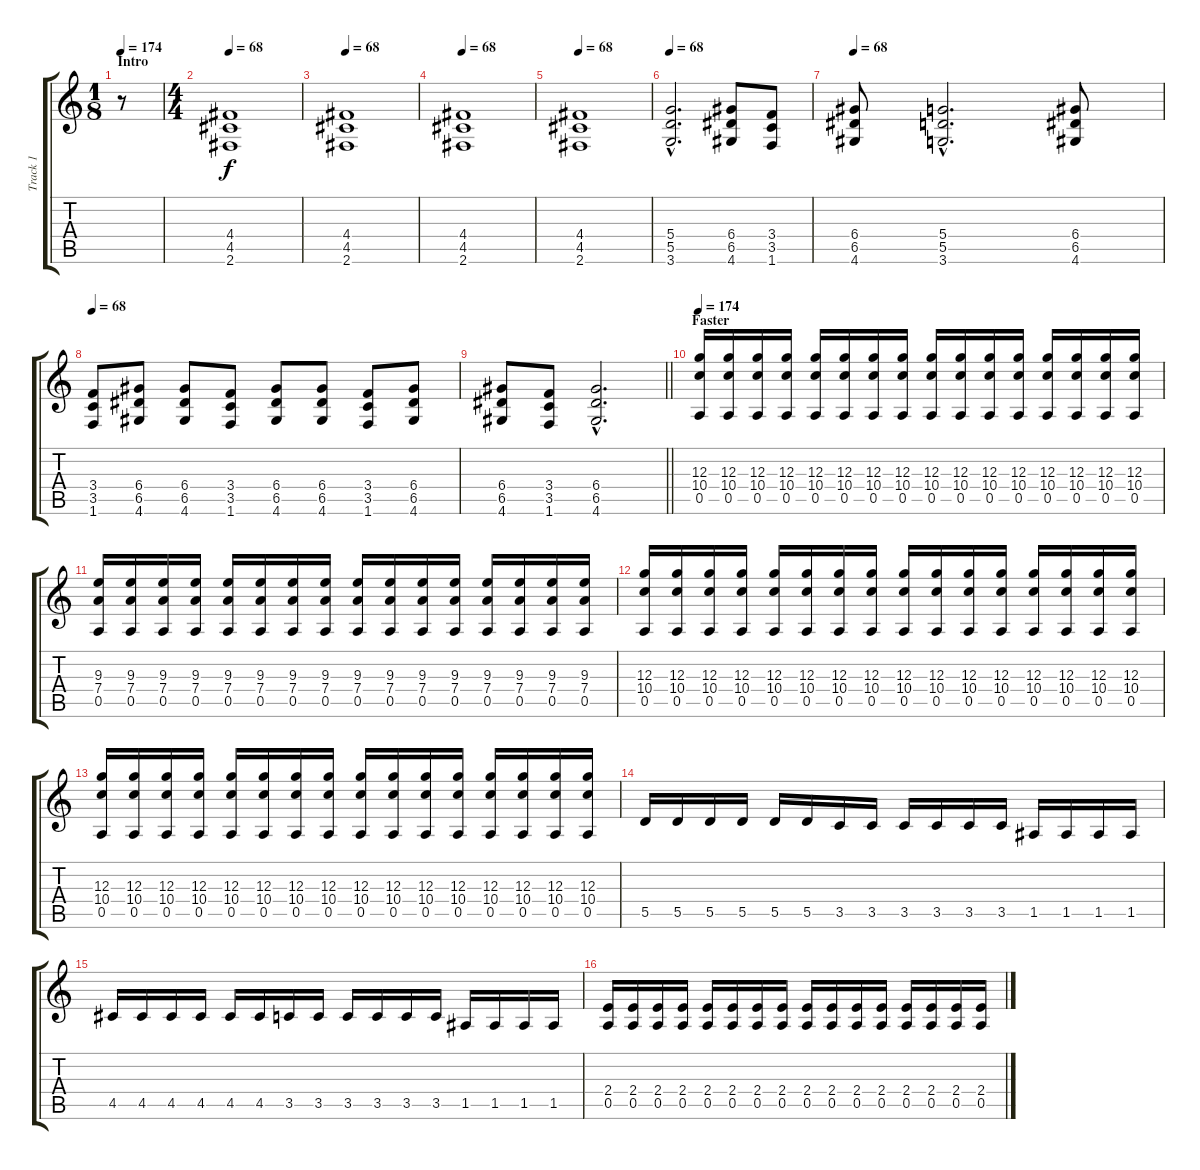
\track ("Track 1" "Track 1") {instrument distortionguitar}
\staff {score tabs}
\tuning (E4 B3 G3 D3 A2 E2) {hide}
\ts (1 8)
\section ("" "Intro")
\tempo 174
\tempo 68
\tempo 174
\clef g2
\ks c
r.8{dy f instrument distortionguitar} |
\ts (4 4)
\tempo 68
(4.4 4.5 2.6).1 |
\tempo 68
(4.4 4.5 2.6).1 |
\tempo 68
(4.4 4.5 2.6).1 |
\tempo 68
(4.4 4.5 2.6).1 |
\tempo 68
(5.4{hac} 5.5{hac} 3.6{hac}).2{d} (6.4 6.5 4.6).8 (3.4 3.5 1.6).8 |
\tempo 68
(6.4 6.5 4.6).8 (5.4{hac} 5.5{hac} 3.6{hac}).2{d} (6.4 6.5 4.6).8 |
\tempo 68
(3.4 3.5 1.6).8 (6.4 6.5 4.6).8 (6.4 6.5 4.6).8 (3.4 3.5 1.6).8 (6.4 6.5 4.6).8 (6.4 6.5 4.6).8 (3.4 3.5 1.6).8 (6.4 6.5 4.6).8 |
\barLineRight lightlight
(6.4 6.5 4.6).8 (3.4 3.5 1.6).8 (6.4{hac} 6.5{hac} 4.6{hac}).2{d} |
\section ("" "Faster")
\tempo 174
(12.3 10.4 0.5).16 (12.3 10.4 0.5).16 (12.3 10.4 0.5).16 (12.3 10.4 0.5).16 (12.3 10.4 0.5).16 (12.3 10.4 0.5).16 (12.3 10.4 0.5).16 (12.3 10.4 0.5).16 (12.3 10.4 0.5).16 (12.3 10.4 0.5).16 (12.3 10.4 0.5).16 (12.3 10.4 0.5).16 (12.3 10.4 0.5).16 (12.3 10.4 0.5).16 (12.3 10.4 0.5).16 (12.3 10.4 0.5).16 |
(9.3 7.4 0.5).16 (9.3 7.4 0.5).16 (9.3 7.4 0.5).16 (9.3 7.4 0.5).16 (9.3 7.4 0.5).16 (9.3 7.4 0.5).16 (9.3 7.4 0.5).16 (9.3 7.4 0.5).16 (9.3 7.4 0.5).16 (9.3 7.4 0.5).16 (9.3 7.4 0.5).16 (9.3 7.4 0.5).16 (9.3 7.4 0.5).16 (9.3 7.4 0.5).16 (9.3 7.4 0.5).16 (9.3 7.4 0.5).16 |
(12.3 10.4 0.5).16 (12.3 10.4 0.5).16 (12.3 10.4 0.5).16 (12.3 10.4 0.5).16 (12.3 10.4 0.5).16 (12.3 10.4 0.5).16 (12.3 10.4 0.5).16 (12.3 10.4 0.5).16 (12.3 10.4 0.5).16 (12.3 10.4 0.5).16 (12.3 10.4 0.5).16 (12.3 10.4 0.5).16 (12.3 10.4 0.5).16 (12.3 10.4 0.5).16 (12.3 10.4 0.5).16 (12.3 10.4 0.5).16 |
(12.3 10.4 0.5).16 (12.3 10.4 0.5).16 (12.3 10.4 0.5).16 (12.3 10.4 0.5).16 (12.3 10.4 0.5).16 (12.3 10.4 0.5).16 (12.3 10.4 0.5).16 (12.3 10.4 0.5).16 (12.3 10.4 0.5).16 (12.3 10.4 0.5).16 (12.3 10.4 0.5).16 (12.3 10.4 0.5).16 (12.3 10.4 0.5).16 (12.3 10.4 0.5).16 (12.3 10.4 0.5).16 (12.3 10.4 0.5).16 |
5.5.16 5.5.16 5.5.16 5.5.16 5.5.16 5.5.16 3.5.16 3.5.16 3.5.16 3.5.16 3.5.16 3.5.16 1.5.16 1.5.16 1.5.16 1.5.16 |
4.5.16 4.5.16 4.5.16 4.5.16 4.5.16 4.5.16 3.5.16 3.5.16 3.5.16 3.5.16 3.5.16 3.5.16 1.5.16 1.5.16 1.5.16 1.5.16 |
(2.4 0.5).16 (2.4 0.5).16 (2.4 0.5).16 (2.4 0.5).16 (2.4 0.5).16 (2.4 0.5).16 (2.4 0.5).16 (2.4 0.5).16 (2.4 0.5).16 (2.4 0.5).16 (2.4 0.5).16 (2.4 0.5).16 (2.4 0.5).16 (2.4 0.5).16 (2.4 0.5).16 (2.4 0.5).16
